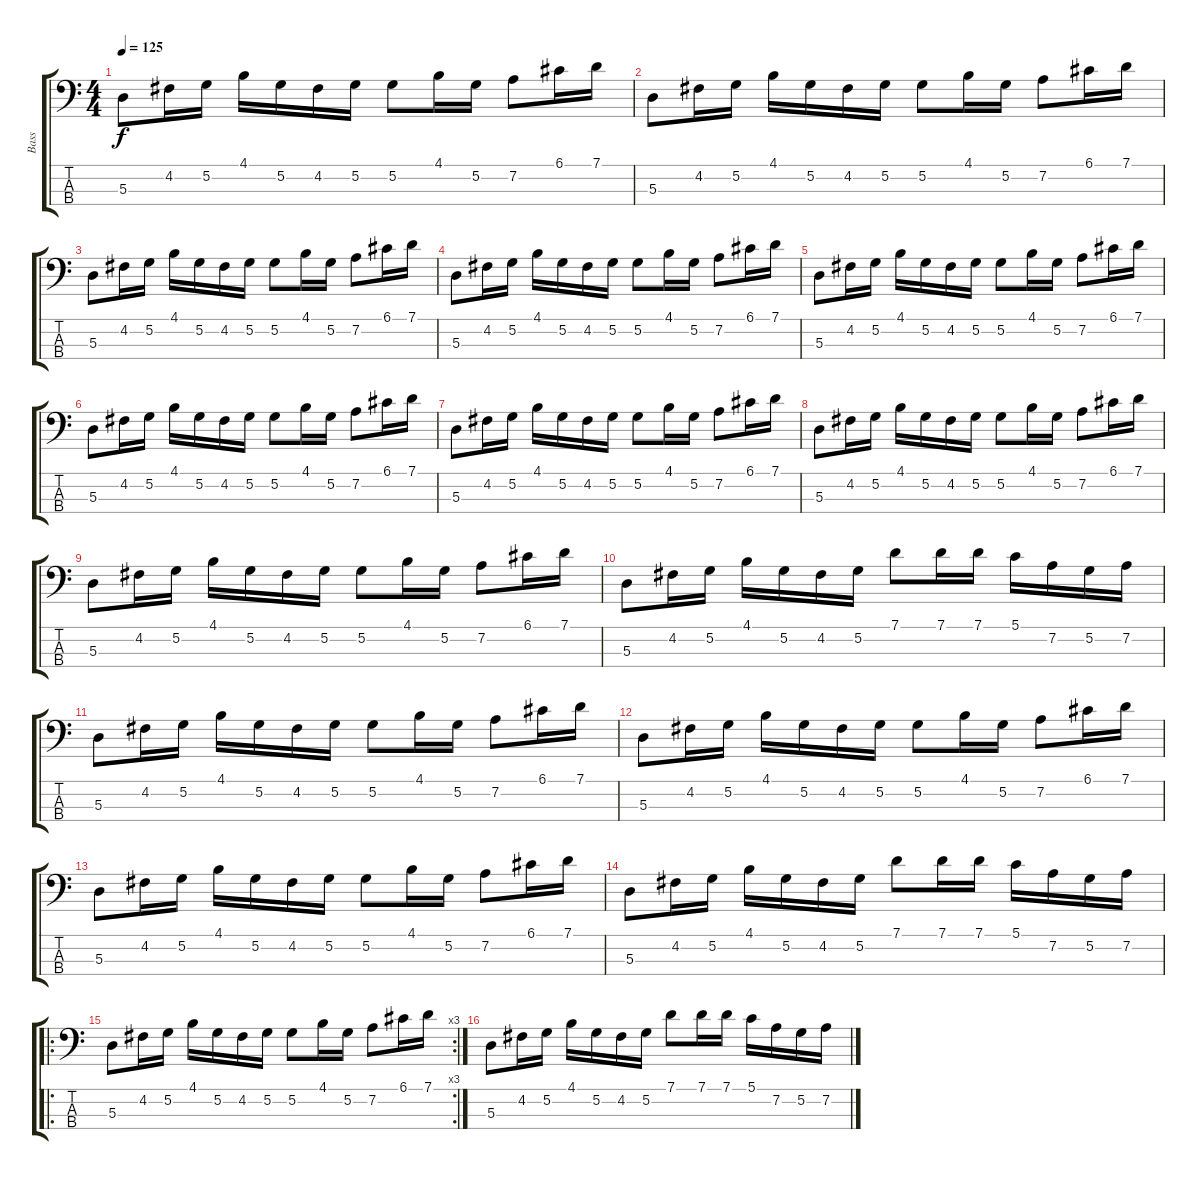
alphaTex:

\track ("Bass" "Bass") {instrument electricbassfinger}
\staff {score tabs}
\tuning (G2 D2 A1 E1) {hide}
\ts (4 4)
\tempo 125
\clef f4
\ks c
5.3.8{dy f instrument electricbassfinger} 4.2.16 5.2.16 4.1.16 5.2.16 4.2.16 5.2.16 5.2.8 4.1.16 5.2.16 7.2.8 6.1.16 7.1.16 |
5.3.8 4.2.16 5.2.16 4.1.16 5.2.16 4.2.16 5.2.16 5.2.8 4.1.16 5.2.16 7.2.8 6.1.16 7.1.16 |
5.3.8 4.2.16 5.2.16 4.1.16 5.2.16 4.2.16 5.2.16 5.2.8 4.1.16 5.2.16 7.2.8 6.1.16 7.1.16 |
5.3.8 4.2.16 5.2.16 4.1.16 5.2.16 4.2.16 5.2.16 5.2.8 4.1.16 5.2.16 7.2.8 6.1.16 7.1.16 |
5.3.8 4.2.16 5.2.16 4.1.16 5.2.16 4.2.16 5.2.16 5.2.8 4.1.16 5.2.16 7.2.8 6.1.16 7.1.16 |
5.3.8 4.2.16 5.2.16 4.1.16 5.2.16 4.2.16 5.2.16 5.2.8 4.1.16 5.2.16 7.2.8 6.1.16 7.1.16 |
5.3.8 4.2.16 5.2.16 4.1.16 5.2.16 4.2.16 5.2.16 5.2.8 4.1.16 5.2.16 7.2.8 6.1.16 7.1.16 |
5.3.8 4.2.16 5.2.16 4.1.16 5.2.16 4.2.16 5.2.16 5.2.8 4.1.16 5.2.16 7.2.8 6.1.16 7.1.16 |
5.3.8 4.2.16 5.2.16 4.1.16 5.2.16 4.2.16 5.2.16 5.2.8 4.1.16 5.2.16 7.2.8 6.1.16 7.1.16 |
5.3.8 4.2.16 5.2.16 4.1.16 5.2.16 4.2.16 5.2.16 7.1.8 7.1.16 7.1.16 5.1.16 7.2.16 5.2.16 7.2.16 |
5.3.8 4.2.16 5.2.16 4.1.16 5.2.16 4.2.16 5.2.16 5.2.8 4.1.16 5.2.16 7.2.8 6.1.16 7.1.16 |
5.3.8 4.2.16 5.2.16 4.1.16 5.2.16 4.2.16 5.2.16 5.2.8 4.1.16 5.2.16 7.2.8 6.1.16 7.1.16 |
5.3.8 4.2.16 5.2.16 4.1.16 5.2.16 4.2.16 5.2.16 5.2.8 4.1.16 5.2.16 7.2.8 6.1.16 7.1.16 |
5.3.8 4.2.16 5.2.16 4.1.16 5.2.16 4.2.16 5.2.16 7.1.8 7.1.16 7.1.16 5.1.16 7.2.16 5.2.16 7.2.16 |
\ro
\rc 3
5.3.8 4.2.16 5.2.16 4.1.16 5.2.16 4.2.16 5.2.16 5.2.8 4.1.16 5.2.16 7.2.8 6.1.16 7.1.16 |
5.3.8 4.2.16 5.2.16 4.1.16 5.2.16 4.2.16 5.2.16 7.1.8 7.1.16 7.1.16 5.1.16 7.2.16 5.2.16 7.2.16
